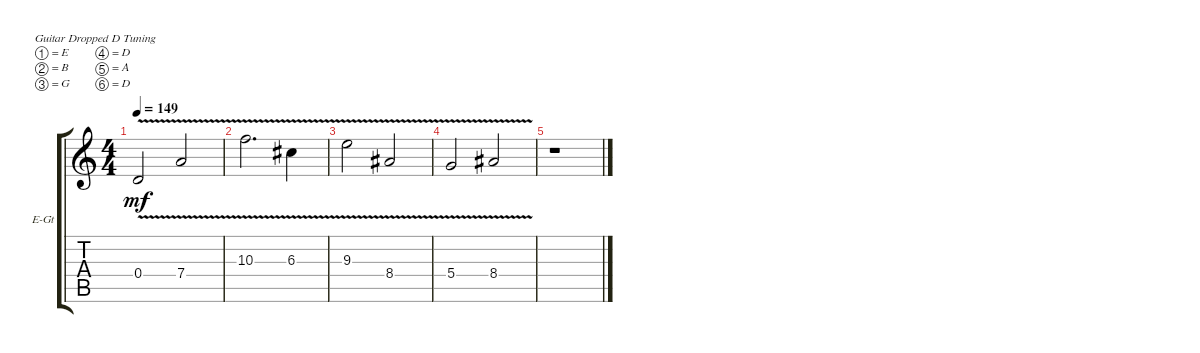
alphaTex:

\defaultSystemsLayout 4
\bracketExtendMode groupsimilarinstruments
\firstSystemTrackNameOrientation horizontal
\otherSystemsTrackNameOrientation horizontal
\track ("Mark Morton III" "E-Gt") {instrument distortionguitar}
\staff {score tabs}
\tuning (E4 B3 G3 D3 A2 D2)
\ts (4 4)
\tempo 149
\clef g2
\ks c
0.4{v}.2{dy mf} 7.4{v}.2 |
10.3{v}.2{d} 6.3{v}.4 |
9.3{v}.2 8.4{v}.2 |
5.4{v}.2 8.4{v}.2 |
r.1
